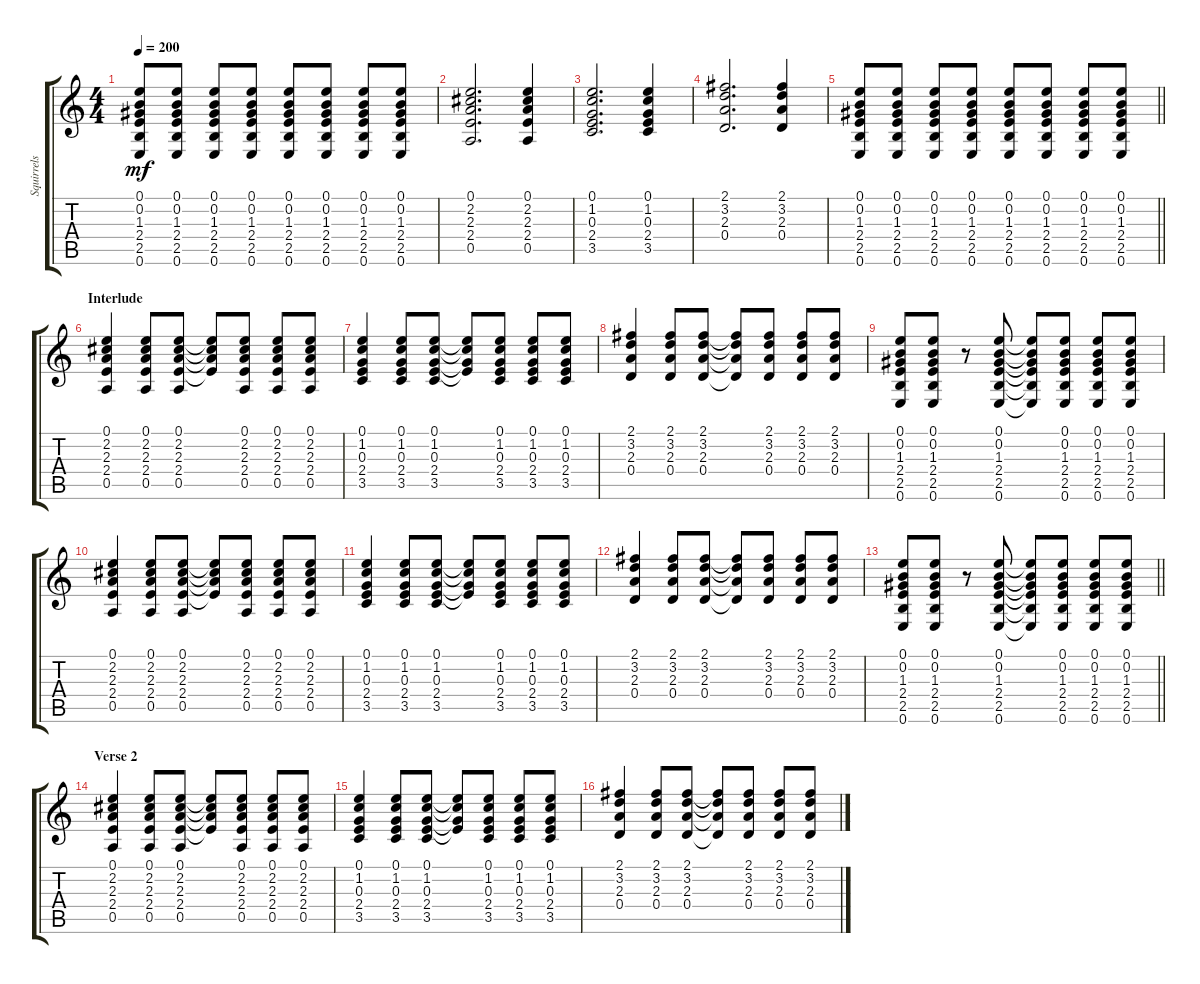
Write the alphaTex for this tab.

\track ("Squirrels" "Squirrels") {instrument distortionguitar}
\staff {score tabs}
\tuning (E4 B3 G3 D3 A2 E2) {hide}
\ts (4 4)
\tempo 200
\clef g2
\ks c
(0.1 0.2 1.3 2.4 2.5 0.6).8{dy mf} (0.1 0.2 1.3 2.4 2.5 0.6).8 (0.1 0.2 1.3 2.4 2.5 0.6).8 (0.1 0.2 1.3 2.4 2.5 0.6).8 (0.1 0.2 1.3 2.4 2.5 0.6).8 (0.1 0.2 1.3 2.4 2.5 0.6).8 (0.1 0.2 1.3 2.4 2.5 0.6).8 (0.1 0.2 1.3 2.4 2.5 0.6).8 |
(0.1 2.2 2.3 2.4 0.5).2{d} (0.1 2.2 2.3 2.4 0.5).4 |
(0.1 1.2 0.3 2.4 3.5).2{d} (0.1 1.2 0.3 2.4 3.5).4 |
(2.1 3.2 2.3 0.4).2{d} (2.1 3.2 2.3 0.4).4 |
\barLineRight lightlight
(0.1 0.2 1.3 2.4 2.5 0.6).8 (0.1 0.2 1.3 2.4 2.5 0.6).8 (0.1 0.2 1.3 2.4 2.5 0.6).8 (0.1 0.2 1.3 2.4 2.5 0.6).8 (0.1 0.2 1.3 2.4 2.5 0.6).8 (0.1 0.2 1.3 2.4 2.5 0.6).8 (0.1 0.2 1.3 2.4 2.5 0.6).8 (0.1 0.2 1.3 2.4 2.5 0.6).8 |
\section ("" "Interlude")
(0.1 2.2 2.3 2.4 0.5).4 (0.1 2.2 2.3 2.4 0.5).8 (0.1 2.2 2.3 2.4 0.5).8 (0.1{t} 2.2{t} 2.3{t} 2.4{t}).8 (0.1 2.2 2.3 2.4 0.5).8 (0.1 2.2 2.3 2.4 0.5).8 (0.1 2.2 2.3 2.4 0.5).8 |
(0.1 1.2 0.3 2.4 3.5).4 (0.1 1.2 0.3 2.4 3.5).8 (0.1 1.2 0.3 2.4 3.5).8 (0.1{t} 1.2{t} 0.3{t} 2.4{t}).8 (0.1 1.2 0.3 2.4 3.5).8 (0.1 1.2 0.3 2.4 3.5).8 (0.1 1.2 0.3 2.4 3.5).8 |
(2.1 3.2 2.3 0.4).4 (2.1 3.2 2.3 0.4).8 (2.1 3.2 2.3 0.4).8 (2.1{t} 3.2{t} 2.3{t} 0.4{t}).8 (2.1 3.2 2.3 0.4).8 (2.1 3.2 2.3 0.4).8 (2.1 3.2 2.3 0.4).8 |
(0.1 0.2 1.3 2.4 2.5 0.6).8 (0.1 0.2 1.3 2.4 2.5 0.6).8 r.8 (0.1 0.2 1.3 2.4 2.5 0.6).8 (0.1{t} 0.2{t} 1.3{t} 2.4{t} 2.5{t} 0.6{t}).8 (0.1 0.2 1.3 2.4 2.5 0.6).8 (0.1 0.2 1.3 2.4 2.5 0.6).8 (0.1 0.2 1.3 2.4 2.5 0.6).8 |
(0.1 2.2 2.3 2.4 0.5).4 (0.1 2.2 2.3 2.4 0.5).8 (0.1 2.2 2.3 2.4 0.5).8 (0.1{t} 2.2{t} 2.3{t} 2.4{t}).8 (0.1 2.2 2.3 2.4 0.5).8 (0.1 2.2 2.3 2.4 0.5).8 (0.1 2.2 2.3 2.4 0.5).8 |
(0.1 1.2 0.3 2.4 3.5).4 (0.1 1.2 0.3 2.4 3.5).8 (0.1 1.2 0.3 2.4 3.5).8 (0.1{t} 1.2{t} 0.3{t} 2.4{t}).8 (0.1 1.2 0.3 2.4 3.5).8 (0.1 1.2 0.3 2.4 3.5).8 (0.1 1.2 0.3 2.4 3.5).8 |
(2.1 3.2 2.3 0.4).4 (2.1 3.2 2.3 0.4).8 (2.1 3.2 2.3 0.4).8 (2.1{t} 3.2{t} 2.3{t} 0.4{t}).8 (2.1 3.2 2.3 0.4).8 (2.1 3.2 2.3 0.4).8 (2.1 3.2 2.3 0.4).8 |
\barLineRight lightlight
(0.1 0.2 1.3 2.4 2.5 0.6).8 (0.1 0.2 1.3 2.4 2.5 0.6).8 r.8 (0.1 0.2 1.3 2.4 2.5 0.6).8 (0.1{t} 0.2{t} 1.3{t} 2.4{t} 2.5{t} 0.6{t}).8 (0.1 0.2 1.3 2.4 2.5 0.6).8 (0.1 0.2 1.3 2.4 2.5 0.6).8 (0.1 0.2 1.3 2.4 2.5 0.6).8 |
\section ("" "Verse 2")
(0.1 2.2 2.3 2.4 0.5).4 (0.1 2.2 2.3 2.4 0.5).8 (0.1 2.2 2.3 2.4 0.5).8 (0.1{t} 2.2{t} 2.3{t} 2.4{t}).8 (0.1 2.2 2.3 2.4 0.5).8 (0.1 2.2 2.3 2.4 0.5).8 (0.1 2.2 2.3 2.4 0.5).8 |
(0.1 1.2 0.3 2.4 3.5).4 (0.1 1.2 0.3 2.4 3.5).8 (0.1 1.2 0.3 2.4 3.5).8 (0.1{t} 1.2{t} 0.3{t} 2.4{t}).8 (0.1 1.2 0.3 2.4 3.5).8 (0.1 1.2 0.3 2.4 3.5).8 (0.1 1.2 0.3 2.4 3.5).8 |
(2.1 3.2 2.3 0.4).4 (2.1 3.2 2.3 0.4).8 (2.1 3.2 2.3 0.4).8 (2.1{t} 3.2{t} 2.3{t} 0.4{t}).8 (2.1 3.2 2.3 0.4).8 (2.1 3.2 2.3 0.4).8 (2.1 3.2 2.3 0.4).8
